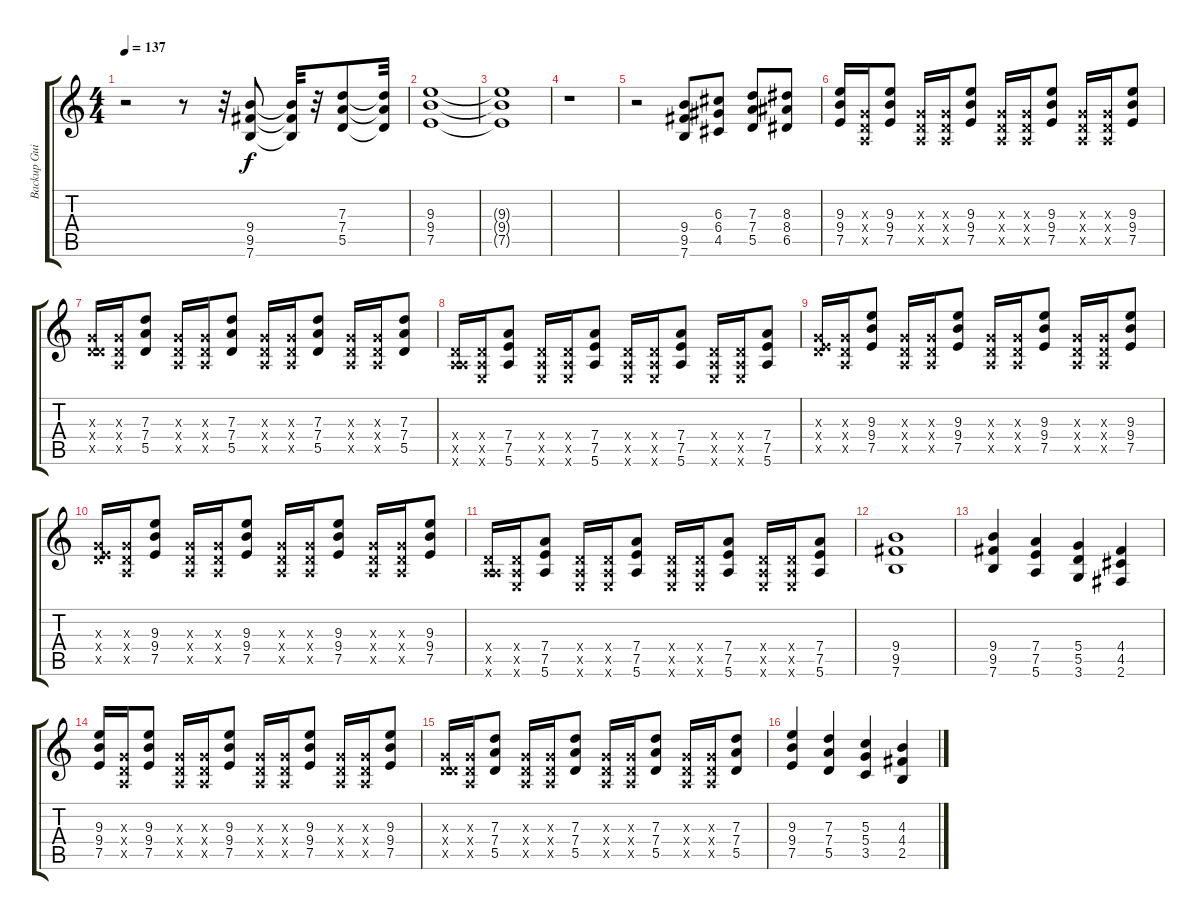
\track ("Backup Guitar (doubled)" "Backup Gui") {instrument overdrivenguitar}
\staff {score tabs}
\tuning (E4 B3 G3 D3 A2 E2) {hide}
\ts (4 4)
\tempo 137
\clef g2
\ks c
r.2{dy f} r.8 r.32 (9.4 9.5 7.6).8{volume 11} (9.4{t} 9.5{t} 7.6{t}).32 r.32 (7.3 7.4 5.5).8 (7.3{t} 7.4{t} 5.5{t}).32 |
(9.3 9.4 7.5).1 |
(9.3{t} 9.4{t} 7.5{t}).1{volume 0} |
r.1 |
r.2{volume 11} (9.4 9.5 7.6).8 (6.3 6.4 4.5).8 (7.3 7.4 5.5).8 (8.3 8.4 6.5).8 |
(9.3 9.4 7.5).16 (0.3{x} 0.4{x} 0.5{x}).16 (9.3 9.4 7.5).8 (0.3{x} 0.4{x} 0.5{x}).16 (0.3{x} 0.4{x} 0.5{x}).16 (9.3 9.4 7.5).8 (0.3{x} 0.4{x} 0.5{x}).16 (0.3{x} 0.4{x} 0.5{x}).16 (9.3 9.4 7.5).8 (0.3{x} 0.4{x} 0.5{x}).16 (0.3{x} 0.4{x} 0.5{x}).16 (9.3 9.4 7.5).8 |
(0.3{x} 0.4{x} 5.5{x}).16 (0.3{x} 0.4{x} 0.5{x}).16 (7.3 7.4 5.5).8 (0.3{x} 0.4{x} 0.5{x}).16 (0.3{x} 0.4{x} 0.5{x}).16 (7.3 7.4 5.5).8 (0.3{x} 0.4{x} 0.5{x}).16 (0.3{x} 0.4{x} 0.5{x}).16 (7.3 7.4 5.5).8 (0.3{x} 0.4{x} 0.5{x}).16 (0.3{x} 0.4{x} 0.5{x}).16 (7.3 7.4 5.5).8 |
(0.4{x} 0.5{x} 5.6{x}).16 (0.4{x} 0.5{x} 0.6{x}).16 (7.4 7.5 5.6).8 (0.4{x} 0.5{x} 0.6{x}).16 (0.4{x} 0.5{x} 0.6{x}).16 (7.4 7.5 5.6).8 (0.4{x} 0.5{x} 0.6{x}).16 (0.4{x} 0.5{x} 0.6{x}).16 (7.4 7.5 5.6).8 (0.4{x} 0.5{x} 0.6{x}).16 (0.4{x} 0.5{x} 0.6{x}).16 (7.4 7.5 5.6).8 |
(0.3{x} 0.4{x} 7.5{x}).16 (0.3{x} 0.4{x} 0.5{x}).16 (9.3 9.4 7.5).8 (0.3{x} 0.4{x} 0.5{x}).16 (0.3{x} 0.4{x} 0.5{x}).16 (9.3 9.4 7.5).8 (0.3{x} 0.4{x} 0.5{x}).16 (0.3{x} 0.4{x} 0.5{x}).16 (9.3 9.4 7.5).8 (0.3{x} 0.4{x} 0.5{x}).16 (0.3{x} 0.4{x} 0.5{x}).16 (9.3 9.4 7.5).8 |
(0.3{x} 0.4{x} 7.5{x}).16 (0.3{x} 0.4{x} 0.5{x}).16 (9.3 9.4 7.5).8 (0.3{x} 0.4{x} 0.5{x}).16 (0.3{x} 0.4{x} 0.5{x}).16 (9.3 9.4 7.5).8 (0.3{x} 0.4{x} 0.5{x}).16 (0.3{x} 0.4{x} 0.5{x}).16 (9.3 9.4 7.5).8 (0.3{x} 0.4{x} 0.5{x}).16 (0.3{x} 0.4{x} 0.5{x}).16 (9.3 9.4 7.5).8 |
(0.4{x} 0.5{x} 5.6{x}).16 (0.4{x} 0.5{x} 0.6{x}).16 (7.4 7.5 5.6).8 (0.4{x} 0.5{x} 0.6{x}).16 (0.4{x} 0.5{x} 0.6{x}).16 (7.4 7.5 5.6).8 (0.4{x} 0.5{x} 0.6{x}).16 (0.4{x} 0.5{x} 0.6{x}).16 (7.4 7.5 5.6).8 (0.4{x} 0.5{x} 0.6{x}).16 (0.4{x} 0.5{x} 0.6{x}).16 (7.4 7.5 5.6).8 |
(9.4 9.5 7.6).1 |
(9.4 9.5 7.6).4 (7.4 7.5 5.6).4 (5.4 5.5 3.6).4 (4.4 4.5 2.6).4 |
(9.3 9.4 7.5).16 (0.3{x} 0.4{x} 0.5{x}).16 (9.3 9.4 7.5).8 (0.3{x} 0.4{x} 0.5{x}).16 (0.3{x} 0.4{x} 0.5{x}).16 (9.3 9.4 7.5).8 (0.3{x} 0.4{x} 0.5{x}).16 (0.3{x} 0.4{x} 0.5{x}).16 (9.3 9.4 7.5).8 (0.3{x} 0.4{x} 0.5{x}).16 (0.3{x} 0.4{x} 0.5{x}).16 (9.3 9.4 7.5).8 |
(0.3{x} 0.4{x} 5.5{x}).16 (0.3{x} 0.4{x} 0.5{x}).16 (7.3 7.4 5.5).8 (0.3{x} 0.4{x} 0.5{x}).16 (0.3{x} 0.4{x} 0.5{x}).16 (7.3 7.4 5.5).8 (0.3{x} 0.4{x} 0.5{x}).16 (0.3{x} 0.4{x} 0.5{x}).16 (7.3 7.4 5.5).8 (0.3{x} 0.4{x} 0.5{x}).16 (0.3{x} 0.4{x} 0.5{x}).16 (7.3 7.4 5.5).8 |
(9.3 9.4 7.5).4 (7.3 7.4 5.5).4 (5.3 5.4 3.5).4 (4.3 4.4 2.5).4
